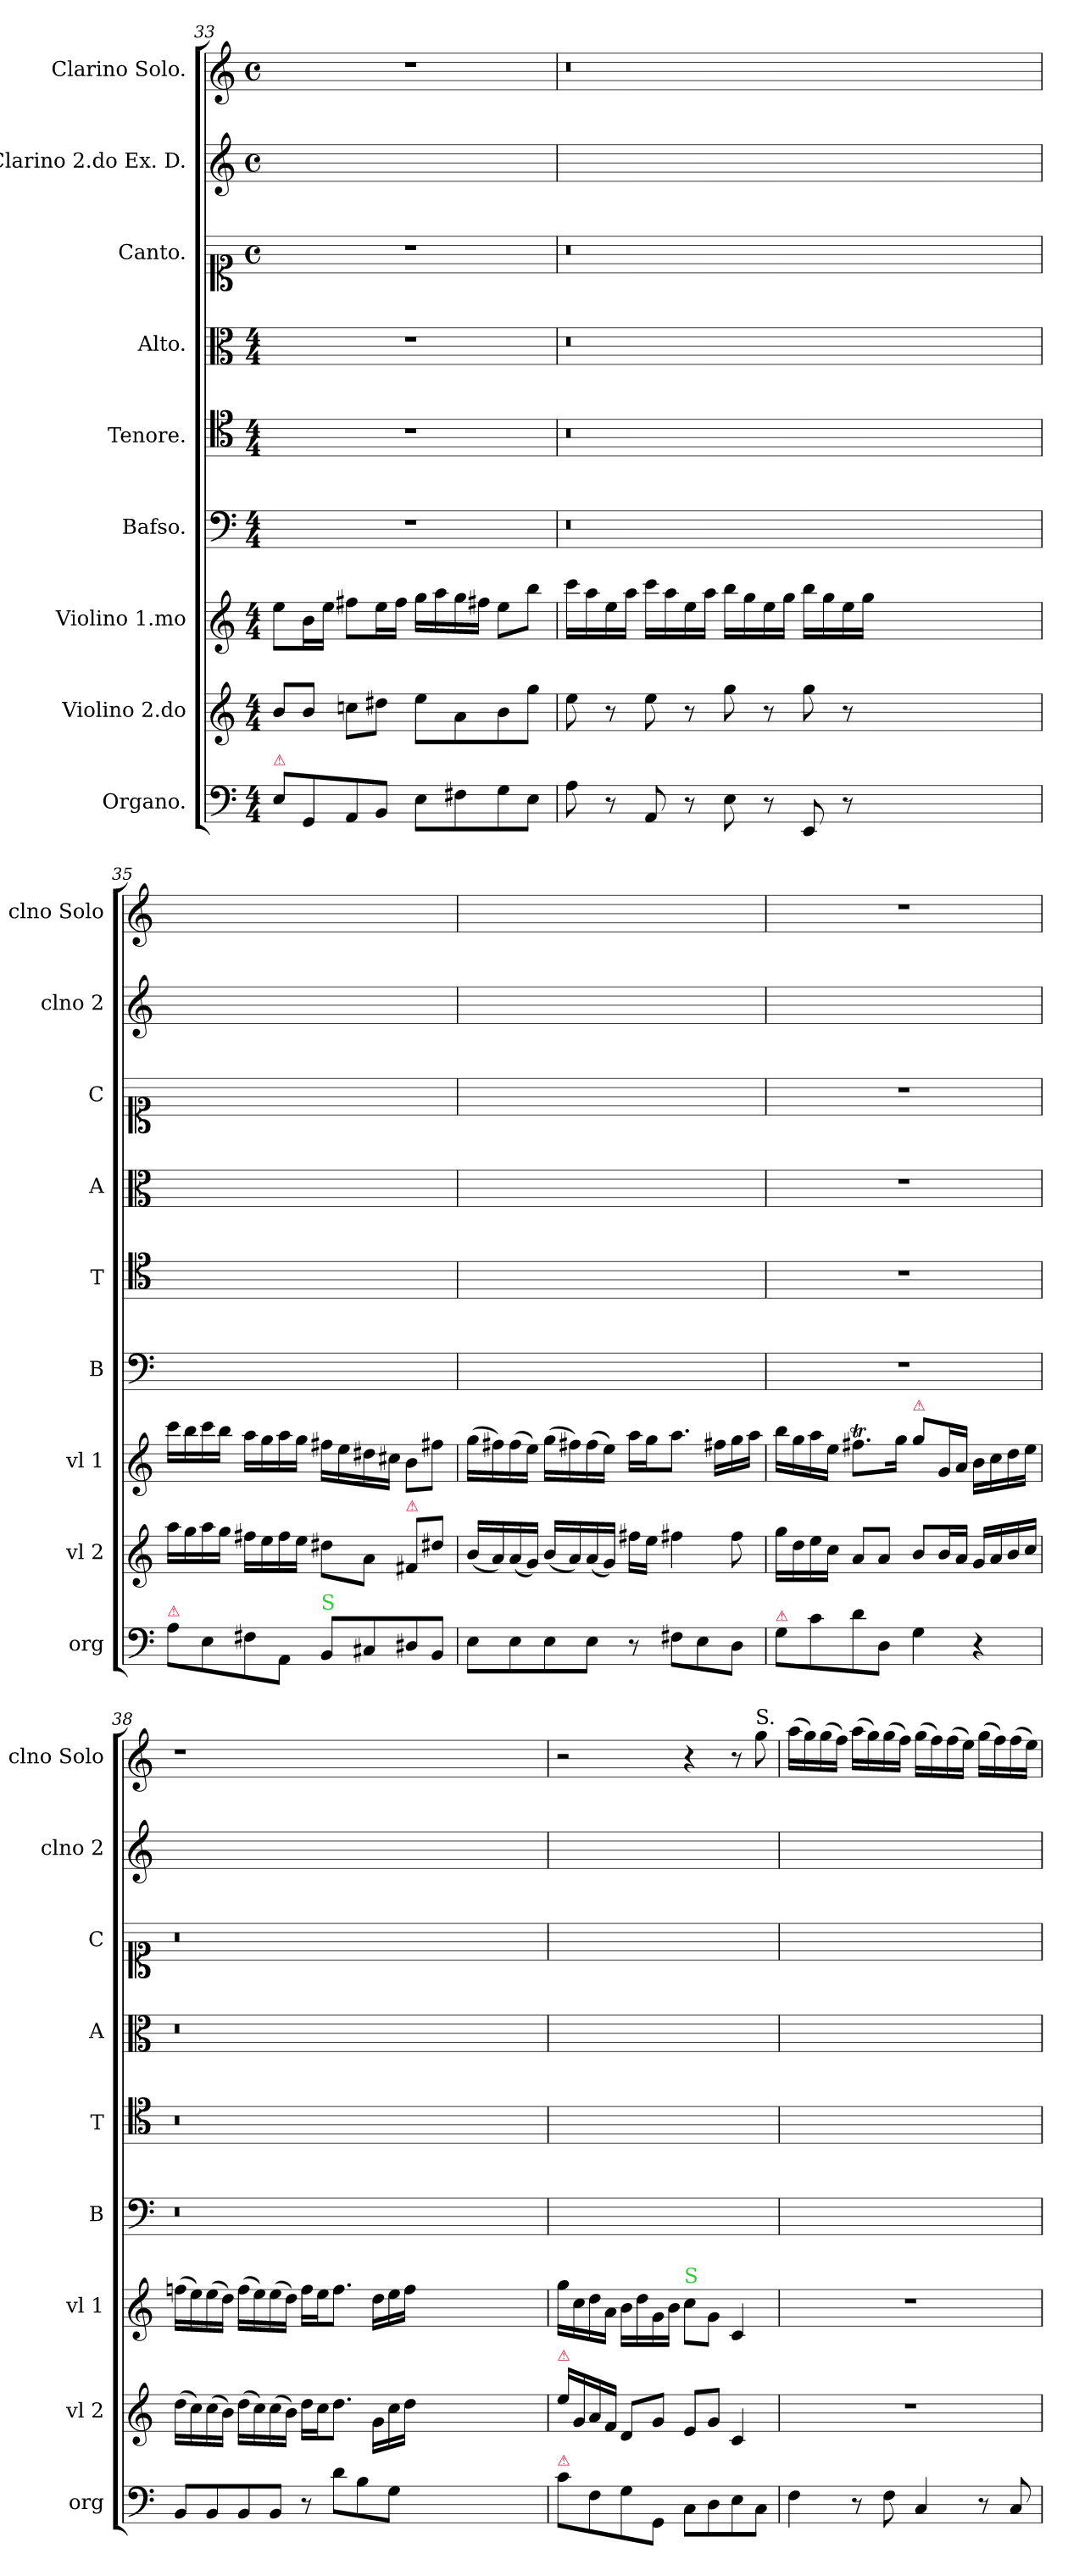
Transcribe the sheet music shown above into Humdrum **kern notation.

**kern	**kern	**kern	**kern	**kern	**kern	**kern	**kern	**kern
*part9	*part8	*part7	*part6	*part5	*part4	*part3	*part2	*part1
*staff9	*staff8	*staff7	*staff6	*staff5	*staff4	*staff3	*staff2	*staff1
*I"Organo.	*I"Violino 2.do	*I"Violino 1.mo	*I"Bafso.	*I"Tenore.	*I"Alto.	*I"Canto.	*I"Clarino 2.do Ex. D.	*I"Clarino Solo.
*I'org	*I'vl 2	*I'vl 1	*I'B	*I'T	*I'A	*I'C	*I'clno 2	*I'clno Solo
*clefF4	*clefG2	*clefG2	*clefF4	*clefC4	*clefC3	*clefC1	*clefG2	*clefG2
*k[]	*k[]	*k[]	*k[]	*k[]	*k[]	*k[]	*k[]	*k[]
*M4/4	*M4/4	*M4/4	*M4/4	*M4/4	*M4/4	*M4/4	*M4/4	*M4/4
*	*	*	*	*	*	*met(c)	*met(c)	*met(c)
=33	=33	=33	=33	=33	=33	=33	=33	=33
!LO:TX:a:color=crimson:t=⚠	!	!	!	!	!	!	!	!
8E\L	8b/L	8ee\L	1r	1r	1r	1r	1ryy	1r
8GG/	8b/J	16b\L	.	.	.	.	.	.
.	.	16ee\JJ	.	.	.	.	.	.
8AA/	8ccn\L	8ff#X\L	.	.	.	.	.	.
8BB/J	8dd#X\J	16ee\L	.	.	.	.	.	.
.	.	16ff#\JJ	.	.	.	.	.	.
8E\L	8ee\L	16gg\LL	.	.	.	.	.	.
.	.	16aa\	.	.	.	.	.	.
8F#X\	8a\	16gg\	.	.	.	.	.	.
.	.	16ff#X\JJ	.	.	.	.	.	.
8G\	8b\	8ee\L	.	.	.	.	.	.
8E\J	8gg\J	8bb\J	.	.	.	.	.	.
=34	=34	=34	=34	=34	=34	=34	=34	=34
8A\	8ee\	16ccc\LL	0.r	0.r	0.r	0.r	1ryy	0.r
.	.	16aa\	.	.	.	.	.	.
8r	8r	16ee\	.	.	.	.	.	.
.	.	16aa\JJ	.	.	.	.	.	.
8AA/	8ee\	16ccc\LL	.	.	.	.	.	.
.	.	16aa\	.	.	.	.	.	.
8r	8r	16ee\	.	.	.	.	.	.
.	.	16aa\JJ	.	.	.	.	.	.
8E\	8gg\	16bb\LL	.	.	.	.	.	.
.	.	16gg\	.	.	.	.	.	.
8r	8r	16ee\	.	.	.	.	.	.
.	.	16gg\JJ	.	.	.	.	.	.
8EE/	8gg\	16bb\LL	.	.	.	.	.	.
.	.	16gg\	.	.	.	.	.	.
8r	8r	16ee\	.	.	.	.	.	.
.	.	16gg\JJ	.	.	.	.	.	.
0ryy	0ryy	0ryy	.	.	.	.	0ryy	.
=35	=35	=35	=35	=35	=35	=35	=35	=35
!LO:TX:a:color=crimson:t=⚠	!	!	!	!	!	!	!	!
8A\L	16aa\LL	16ccc\LL	1ryy	1ryy	1ryy	1ryy	1ryy	1ryy
.	16gg\	16bb\	.	.	.	.	.	.
8E\	16aa\	16ccc\	.	.	.	.	.	.
.	16gg\JJ	16bb\JJ	.	.	.	.	.	.
8F#X\	16ff#X\LL	16aa\LL	.	.	.	.	.	.
.	16ee\	16gg\	.	.	.	.	.	.
8AA/J	16ff#\	16aa\	.	.	.	.	.	.
.	16ee\JJ	16gg\JJ	.	.	.	.	.	.
!LO:TX:a:color=limegreen:t=S	!	!	!	!	!	!	!	!
8BB/L	8dd#X\L	16ff#X\LL	.	.	.	.	.	.
.	.	16ee\	.	.	.	.	.	.
8C#X/	8a\J	16dd#X\	.	.	.	.	.	.
.	.	16cc#X\JJ	.	.	.	.	.	.
!	!LO:TX:a:color=crimson:t=⚠	!	!	!	!	!	!	!
8D#X/	8f#X/L	8b\L	.	.	.	.	.	.
8BB/J	8dd#X\J	8ff#X\J	.	.	.	.	.	.
=36	=36	=36	=36	=36	=36	=36	=36	=36
8E\L	(16b/LL	(16gg\LL	1ryy	1ryy	1ryy	1ryy	1ryy	1ryy
.	16a/)	16ff#X\)	.	.	.	.	.	.
8E\	(16a/	(16ff#\	.	.	.	.	.	.
.	16g/JJ)	16ee\JJ)	.	.	.	.	.	.
8E\	(16b/LL	(16gg\LL	.	.	.	.	.	.
.	16a/)	16ff#X\)	.	.	.	.	.	.
8E\J	(16a/	(16ff#\	.	.	.	.	.	.
.	16g/JJ)	16ee\JJ)	.	.	.	.	.	.
8r	16ff#X\LL	16aa\LL	.	.	.	.	.	.
.	16ee\JJ	16gg\J	.	.	.	.	.	.
8F#X\L	4ff#X\	8.aa\J	.	.	.	.	.	.
8E\	.	.	.	.	.	.	.	.
.	.	16ff#X\LL	.	.	.	.	.	.
8D\J	8ff#\	16gg\	.	.	.	.	.	.
.	.	16aa\JJ	.	.	.	.	.	.
=37	=37	=37	=37	=37	=37	=37	=37	=37
!LO:TX:a:color=crimson:t=⚠	!	!	!	!	!	!	!	!
8G\L	16gg\LL	16bb\LL	1r	1r	1r	1r	1ryy	1r
.	16dd\	16gg\	.	.	.	.	.	.
8c\	16ee\	16aa\	.	.	.	.	.	.
.	16cc\JJ	16ee\JJ	.	.	.	.	.	.
8d\	8a/L	8.ff#Xt\L	.	.	.	.	.	.
8D/J	8a/J	.	.	.	.	.	.	.
.	.	16gg\Jk	.	.	.	.	.	.
!	!	!LO:TX:a:color=crimson:t=⚠	!	!	!	!	!	!
4G\	8b/L	8gg\L	.	.	.	.	.	.
.	16b/L	16g/L	.	.	.	.	.	.
.	16a/JJ	16a/JJ	.	.	.	.	.	.
4r	16g/LL	16b\LL	.	.	.	.	.	.
.	16a/	16cc\	.	.	.	.	.	.
.	16b/	16dd\	.	.	.	.	.	.
.	16cc/JJ	16ee\JJ	.	.	.	.	.	.
=38	=38	=38	=38	=38	=38	=38	=38	=38
8BB/L	(16dd\LL	(16ffn\LL	0.r	0.r	0.r	0.r	1ryy	1r
.	16cc\)	16ee\)	.	.	.	.	.	.
8BB/	(16cc\	(16ee\	.	.	.	.	.	.
.	16b\JJ)	16dd\JJ)	.	.	.	.	.	.
8BB/	(16dd\LL	(16ff\LL	.	.	.	.	.	.
.	16cc\)	16ee\)	.	.	.	.	.	.
8BB/J	(16cc\	(16ee\	.	.	.	.	.	.
.	16b\JJ)	16dd\JJ)	.	.	.	.	.	.
8r	16dd\LL	16ff\LL	.	.	.	.	.	.
.	16cc\J	16ee\J	.	.	.	.	.	.
8d\L	8.dd\J	8.ff\J	.	.	.	.	.	.
8B\	.	.	.	.	.	.	.	.
.	16g\LL	16dd\LL	.	.	.	.	.	.
8G\J	16cc\	16ee\	.	.	.	.	.	.
.	16dd\JJ	16ff\JJ	.	.	.	.	.	.
0ryy	0ryy	0ryy	.	.	.	.	0ryy	0ryy
=39	=39	=39	=39	=39	=39	=39	=39	=39
!	!LO:TX:a:color=crimson:t=⚠	!	!	!	!	!	!	!
!LO:TX:a:color=crimson:t=⚠	!	!	!	!	!	!	!	!
8c\L	16ee\LL	16gg\LL	1ryy	1ryy	1ryy	1ryy	1ryy	2r
.	16g/	16cc\	.	.	.	.	.	.
8F\	16a/	16dd\	.	.	.	.	.	.
.	16f/JJ	16a\JJ	.	.	.	.	.	.
8G\	8d/L	16b\LL	.	.	.	.	.	.
.	.	16dd\	.	.	.	.	.	.
8GG/J	8g/J	16g\	.	.	.	.	.	.
.	.	16b\JJ	.	.	.	.	.	.
!	!	!LO:TX:a:color=limegreen:t=S	!	!	!	!	!	!
8C\L	8e/L	8cc\L	.	.	.	.	.	4r
8D\	8g/J	8g\J	.	.	.	.	.	.
8E\	4c/	4c/	.	.	.	.	.	8r
!	!	!	!	!	!	!	!	!LO:TX:a:t=S.
8C\J	.	.	.	.	.	.	.	8gg\
=40	=40	=40	=40	=40	=40	=40	=40	=40
4F\	1r	1r	1ryy	1ryy	1ryy	1ryy	1ryy	(16aa\LL
.	.	.	.	.	.	.	.	16gg\)
.	.	.	.	.	.	.	.	(16gg\
.	.	.	.	.	.	.	.	16ff\JJ)
8r	.	.	.	.	.	.	.	(16aa\LL
.	.	.	.	.	.	.	.	16gg\)
8F\	.	.	.	.	.	.	.	(16gg\
.	.	.	.	.	.	.	.	16ff\JJ)
4C/	.	.	.	.	.	.	.	(16gg\LL
.	.	.	.	.	.	.	.	16ff\)
.	.	.	.	.	.	.	.	(16ff\
.	.	.	.	.	.	.	.	16ee\JJ)
8r	.	.	.	.	.	.	.	(16gg\LL
.	.	.	.	.	.	.	.	16ff\)
8C/	.	.	.	.	.	.	.	(16ff\
.	.	.	.	.	.	.	.	16ee\JJ)
=	=	=	=	=	=	=	=	=
*-	*-	*-	*-	*-	*-	*-	*-	*-
